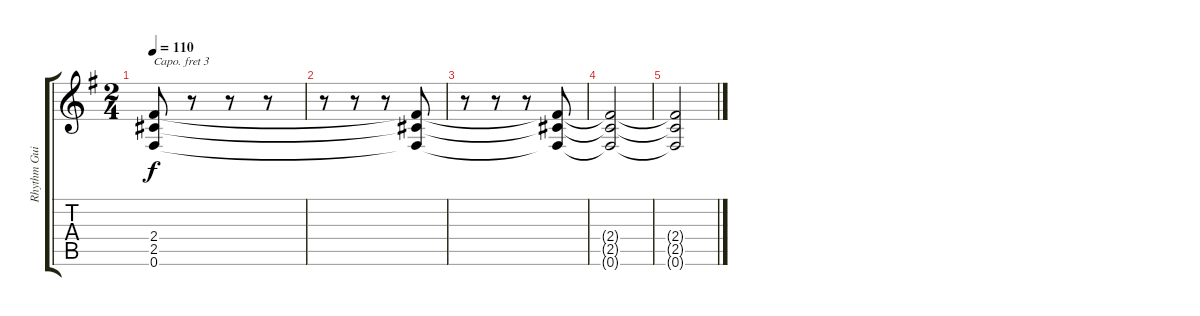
\track ("Rhythm Guitar" "Rhythm Gui") {instrument electricguitarmuted}
\staff {score tabs}
\capo 3
\tuning (Eb4 Bb3 Gb3 Db3 Ab2 Eb2) {hide}
\ts (2 4)
\tempo 110
\clef g2
\ks g
(2.4 2.5 0.6).8{dy f} r.8 r.8 r.8 |
r.8 r.8 r.8 (2.4{t} 2.5{t} 0.6{t}).8 |
r.8 r.8 r.8 (2.4{t} 2.5{t} 0.6{t}).8 |
(2.4{t} 2.5{t} 0.6{t}).2 |
(2.4{t} 2.5{t} 0.6{t}).2
